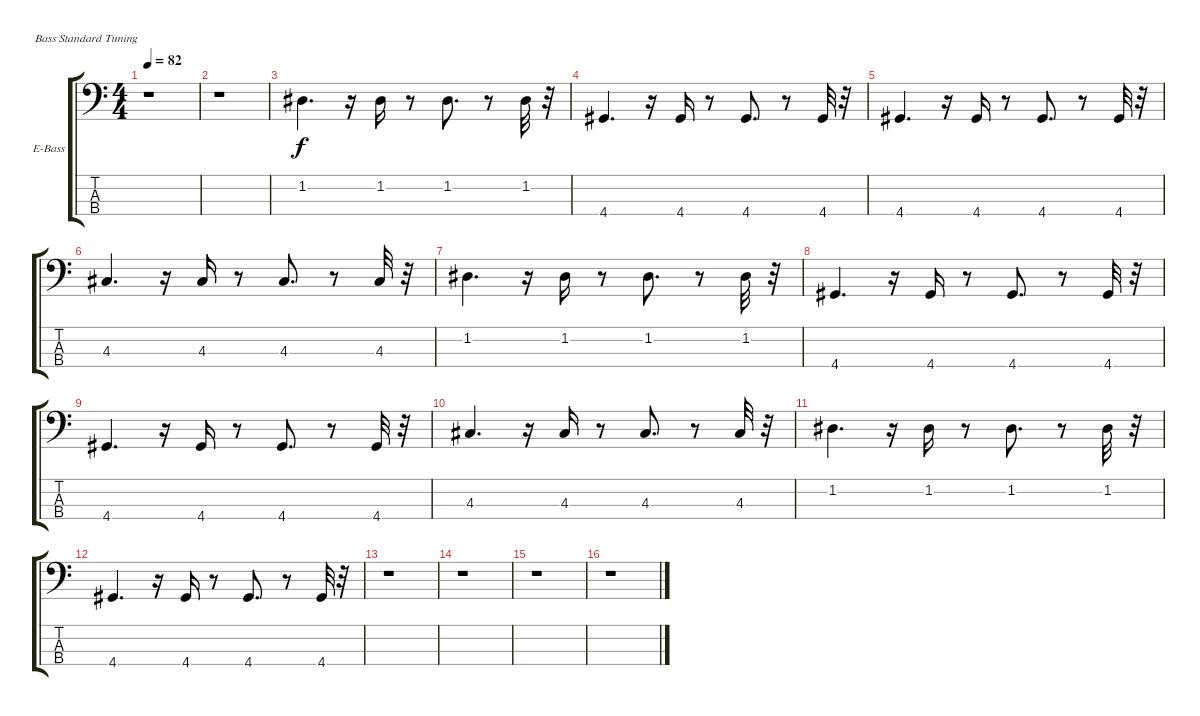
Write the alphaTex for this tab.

\bracketExtendMode groupsimilarinstruments
\firstSystemTrackNameOrientation horizontal
\otherSystemsTrackNameOrientation horizontal
\track ("bass" "E-Bass") {instrument electricbassfinger}
\staff {score tabs}
\tuning (G2 D2 A1 E1)
\ts (4 4)
\tempo 82
\clef f4
\ks c
r.1{dy f} |
r.1 |
1.2.4{d} r.16 1.2.16 r.8 1.2.8{d} r.8 1.2.32 r.32 |
4.4.4{d} r.16 4.4.16 r.8 4.4.8{d} r.8 4.4.32 r.32 |
4.4.4{d} r.16 4.4.16 r.8 4.4.8{d} r.8 4.4.32 r.32 |
4.3.4{d} r.16 4.3.16 r.8 4.3.8{d} r.8 4.3.32 r.32 |
1.2.4{d} r.16 1.2.16 r.8 1.2.8{d} r.8 1.2.32 r.32 |
4.4.4{d} r.16 4.4.16 r.8 4.4.8{d} r.8 4.4.32 r.32 |
4.4.4{d} r.16 4.4.16 r.8 4.4.8{d} r.8 4.4.32 r.32 |
4.3.4{d} r.16 4.3.16 r.8 4.3.8{d} r.8 4.3.32 r.32 |
1.2.4{d} r.16 1.2.16 r.8 1.2.8{d} r.8 1.2.32 r.32 |
4.4.4{d} r.16 4.4.16 r.8 4.4.8{d} r.8 4.4.32 r.32 |
r.1 |
r.1 |
r.1 |
r.1
